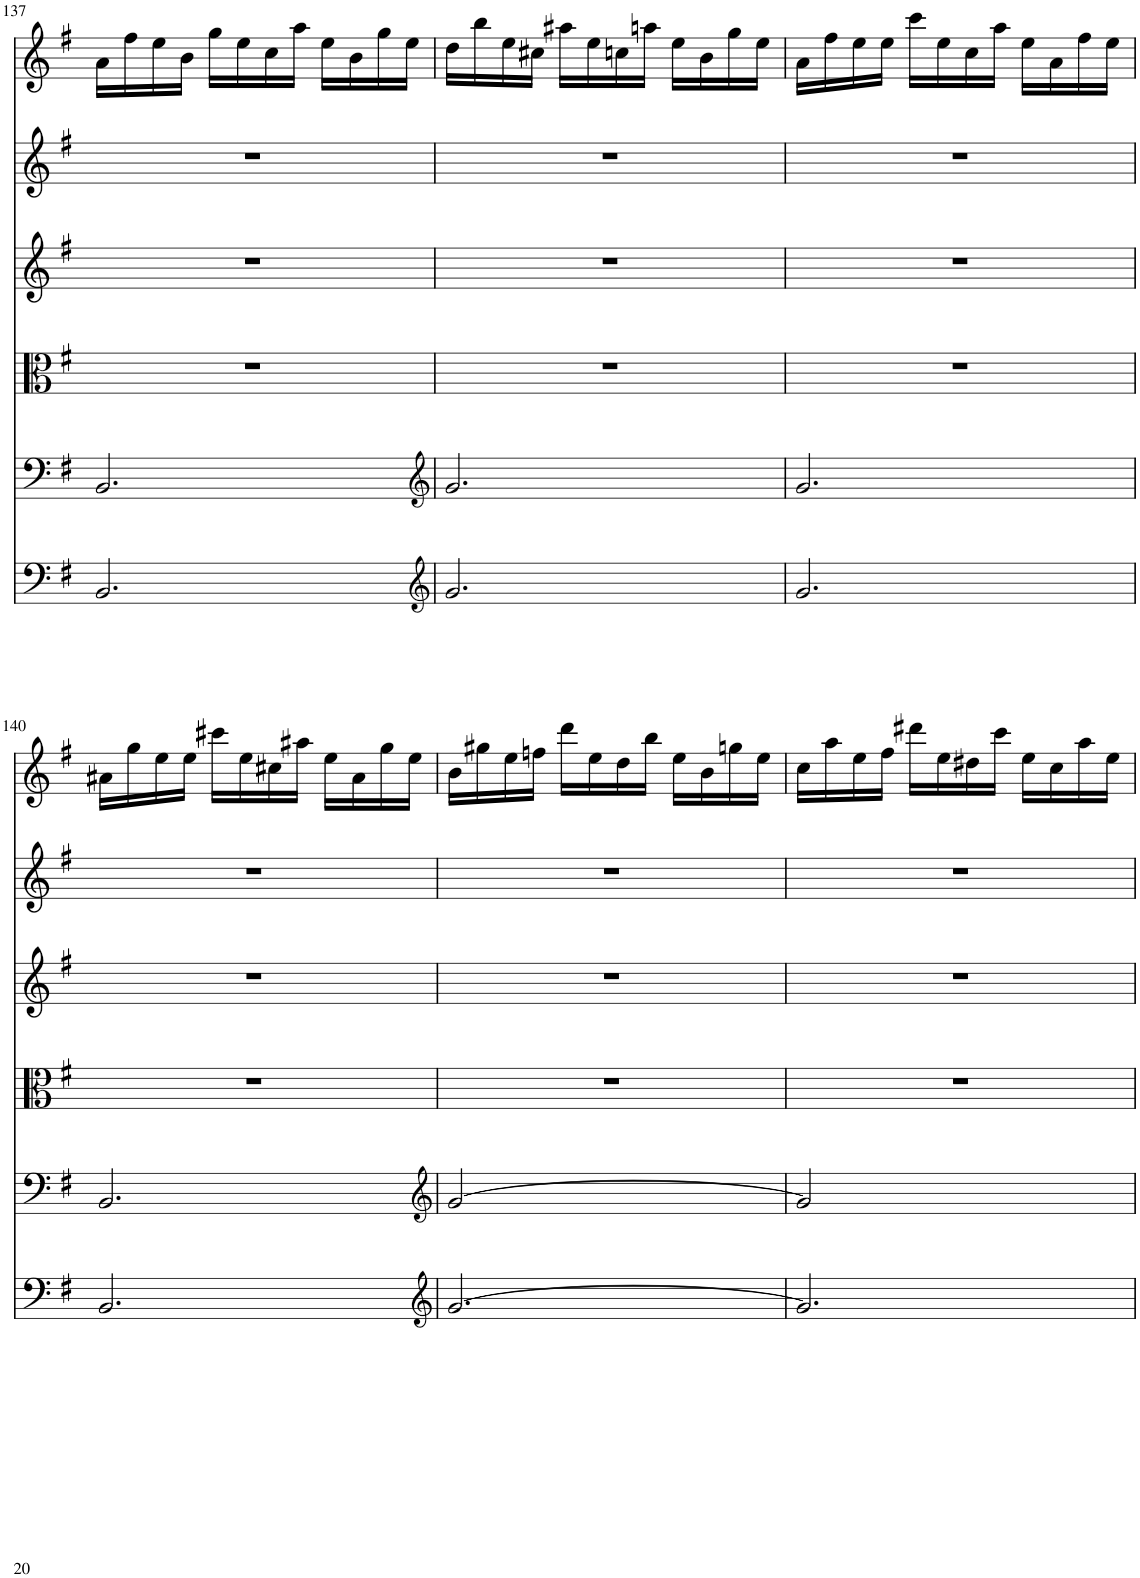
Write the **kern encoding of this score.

**kern	**kern	**kern	**kern	**kern	**kern
*part6	*part5	*part4	*part3	*part2	*part1
*staff6	*staff5	*staff4	*staff3	*staff2	*staff1
*I"Voice	*I"Voice	*I"Voice	*I"Voice	*I"Voice	*I"Voice
*I'V	*I'V	*I'V	*I'V	*I'V	*I'V
!!LO:PB:g=z
*clefG2	*clefG2	*clefC3	*clefG2	*clefG2	*clefG2
*k[f#]	*k[f#]	*k[f#]	*k[f#]	*k[f#]	*k[f#]
*M3/4	*M3/4	*M3/4	*M3/4	*M3/4	*M3/4
=137	=137	=137	=137	=137	=137
2.BB/	2.BB/	2.r	2.r	2.r	16a\LL
.	.	.	.	.	16ff#\
.	.	.	.	.	16ee\
.	.	.	.	.	16b\JJ
.	.	.	.	.	16gg\LL
.	.	.	.	.	16ee\
.	.	.	.	.	16cc\
.	.	.	.	.	16aa\JJ
.	.	.	.	.	16ee\LL
.	.	.	.	.	16b\
.	.	.	.	.	16gg\
.	.	.	.	.	16ee\JJ
=138	=138	=138	=138	=138	=138
*clefG2	*clefG2	*	*	*	*
2.g/	2.g/	2.r	2.r	2.r	16dd\LL
.	.	.	.	.	16bb\
.	.	.	.	.	16ee\
.	.	.	.	.	16cc#X\JJ
.	.	.	.	.	16aa#X\LL
.	.	.	.	.	16ee\
.	.	.	.	.	16ccn\
.	.	.	.	.	16aan\JJ
.	.	.	.	.	16ee\LL
.	.	.	.	.	16b\
.	.	.	.	.	16gg\
.	.	.	.	.	16ee\JJ
=139	=139	=139	=139	=139	=139
2.g/	2.g/	2.r	2.r	2.r	16a\LL
.	.	.	.	.	16ff#\
.	.	.	.	.	16ee\
.	.	.	.	.	16ee\JJ
.	.	.	.	.	16ccc\LL
.	.	.	.	.	16ee\
.	.	.	.	.	16cc\
.	.	.	.	.	16aa\JJ
.	.	.	.	.	16ee\LL
.	.	.	.	.	16a\
.	.	.	.	.	16ff#\
.	.	.	.	.	16ee\JJ
!!LO:LB:g=z
=140	=140	=140	=140	=140	=140
2.BB/	2.BB/	2.r	2.r	2.r	16a#X\LL
.	.	.	.	.	16gg\
.	.	.	.	.	16ee\
.	.	.	.	.	16ee\JJ
.	.	.	.	.	16ccc#X\LL
.	.	.	.	.	16ee\
.	.	.	.	.	16cc#X\
.	.	.	.	.	16aa#X\JJ
.	.	.	.	.	16ee\LL
.	.	.	.	.	16a#\
.	.	.	.	.	16gg\
.	.	.	.	.	16ee\JJ
=141	=141	=141	=141	=141	=141
*clefG2	*clefG2	*	*	*	*
[>2.g/	[>2g/	2.r	2.r	2.r	16b\LL
.	.	.	.	.	16gg#X\
.	.	.	.	.	16ee\
.	.	.	.	.	16ffn\JJ
.	.	.	.	.	16ddd\LL
.	.	.	.	.	16ee\
.	.	.	.	.	16dd\
.	.	.	.	.	16bb\JJ
.	4ryy	.	.	.	16ee\LL
.	.	.	.	.	16b\
.	.	.	.	.	16ggn\
.	.	.	.	.	16ee\JJ
=142	=142	=142	=142	=142	=142
2.g/]	2g/]	2.r	2.r	2.r	16cc\LL
.	.	.	.	.	16aa\
.	.	.	.	.	16ee\
.	.	.	.	.	16ff#\JJ
.	.	.	.	.	16ddd#X\LL
.	.	.	.	.	16ee\
.	.	.	.	.	16dd#X\
.	.	.	.	.	16ccc\JJ
.	4ryy	.	.	.	16ee\LL
.	.	.	.	.	16cc\
.	.	.	.	.	16aa\
.	.	.	.	.	16ee\JJ
=	=	=	=	=	=
*-	*-	*-	*-	*-	*-
